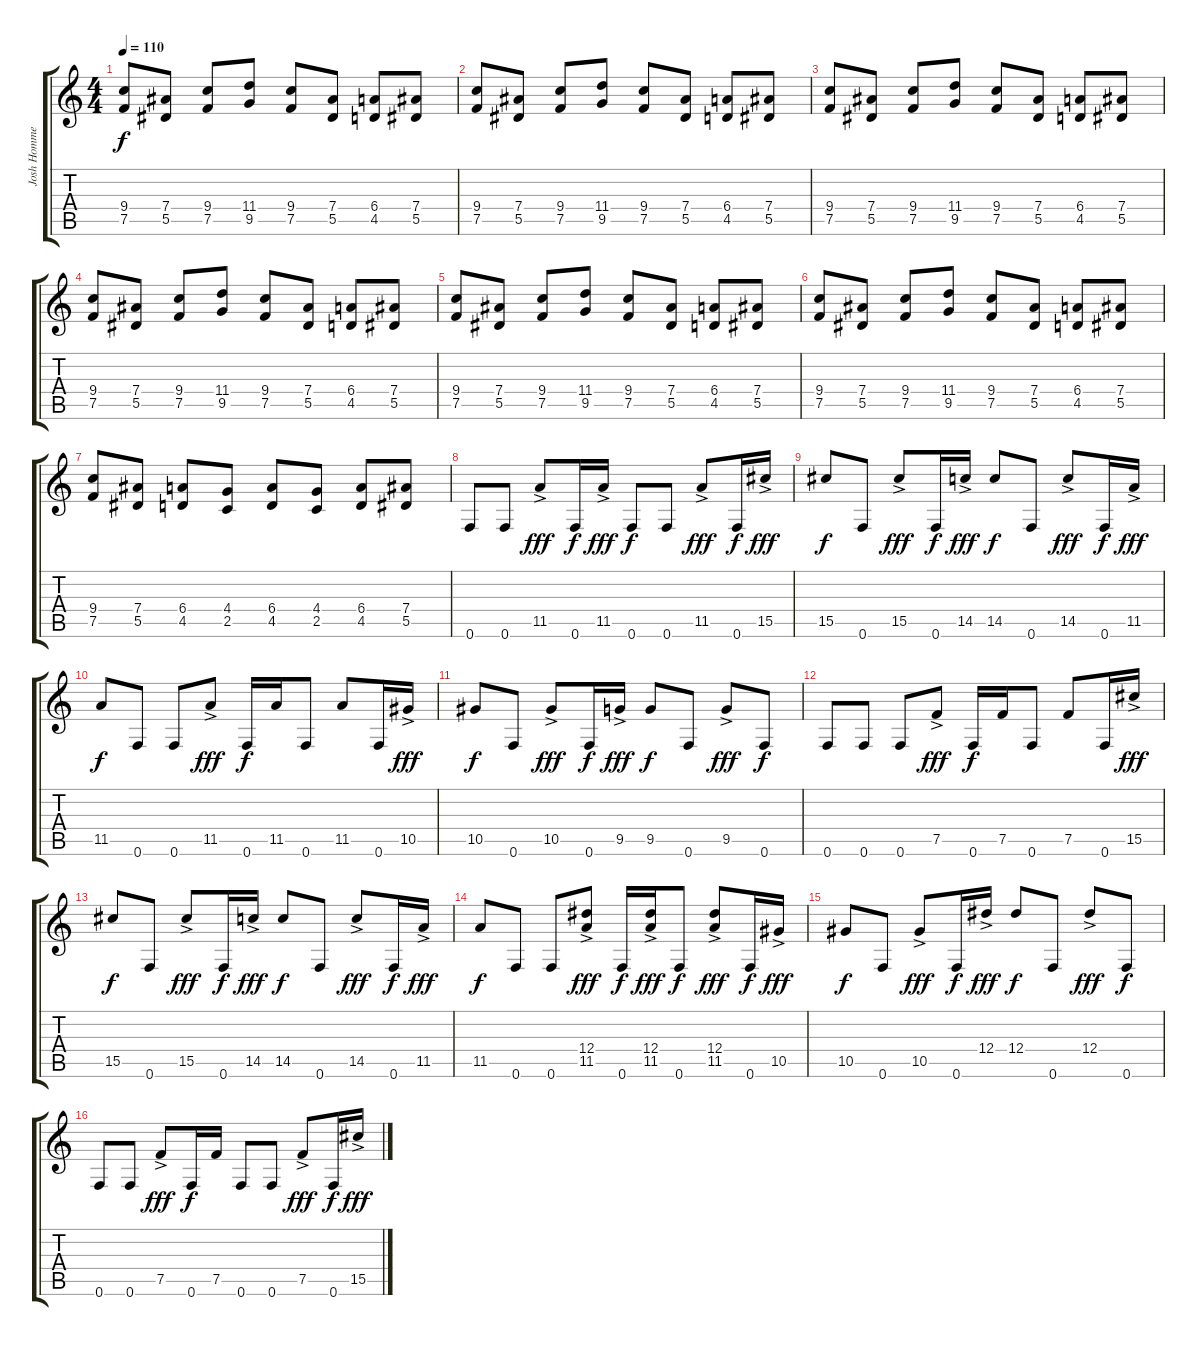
\track ("Josh Homme (Guitar)" "Josh Homme") {instrument overdrivenguitar}
\staff {score tabs}
\tuning (F4 C4 Ab3 Eb3 Bb2 F2) {hide}
\ts (4 4)
\tempo 110
\clef g2
\ks c
(9.4 7.5).8{dy f} (7.4 5.5).8 (9.4 7.5).8 (11.4 9.5).8 (9.4 7.5).8 (7.4 5.5).8 (6.4 4.5).8 (7.4 5.5).8 |
(9.4 7.5).8 (7.4 5.5).8 (9.4 7.5).8 (11.4 9.5).8 (9.4 7.5).8 (7.4 5.5).8 (6.4 4.5).8 (7.4 5.5).8 |
(9.4 7.5).8 (7.4 5.5).8 (9.4 7.5).8 (11.4 9.5).8 (9.4 7.5).8 (7.4 5.5).8 (6.4 4.5).8 (7.4 5.5).8 |
(9.4 7.5).8 (7.4 5.5).8 (9.4 7.5).8 (11.4 9.5).8 (9.4 7.5).8 (7.4 5.5).8 (6.4 4.5).8 (7.4 5.5).8 |
(9.4 7.5).8 (7.4 5.5).8 (9.4 7.5).8 (11.4 9.5).8 (9.4 7.5).8 (7.4 5.5).8 (6.4 4.5).8 (7.4 5.5).8 |
(9.4 7.5).8 (7.4 5.5).8 (9.4 7.5).8 (11.4 9.5).8 (9.4 7.5).8 (7.4 5.5).8 (6.4 4.5).8 (7.4 5.5).8 |
(9.4 7.5).8 (7.4 5.5).8 (6.4 4.5).8 (4.4 2.5).8 (6.4 4.5).8 (4.4 2.5).8 (6.4 4.5).8 (7.4 5.5).8 |
0.6.8{volume 13} 0.6.8 11.5{ac}.8{dy fff} 0.6.16{dy f} 11.5{ac}.16{dy fff} 0.6.8{dy f} 0.6.8 11.5{ac}.8{dy fff} 0.6.16{dy f} 15.5{ac}.16{dy fff} |
15.5.8{dy f} 0.6.8 15.5{ac}.8{dy fff} 0.6.16{dy f} 14.5{ac}.16{dy fff} 14.5.8{dy f} 0.6.8 14.5{ac}.8{dy fff} 0.6.16{dy f} 11.5{ac}.16{dy fff} |
11.5.8{dy f} 0.6.8 0.6.8 11.5{ac}.8{dy fff} 0.6.16{dy f} 11.5.16 0.6.8 11.5.8 0.6.16 10.5{ac}.16{dy fff} |
10.5.8{dy f} 0.6.8 10.5{ac}.8{dy fff} 0.6.16{dy f} 9.5{ac}.16{dy fff} 9.5.8{dy f} 0.6.8 9.5{ac}.8{dy fff} 0.6.8{dy f} |
0.6.8 0.6.8 0.6.8 7.5{ac}.8{dy fff} 0.6.16{dy f} 7.5.16 0.6.8 7.5.8 0.6.16 15.5{ac}.16{dy fff} |
15.5.8{dy f} 0.6.8 15.5{ac}.8{dy fff} 0.6.16{dy f} 14.5{ac}.16{dy fff} 14.5.8{dy f} 0.6.8 14.5{ac}.8{dy fff} 0.6.16{dy f} 11.5{ac}.16{dy fff} |
11.5.8{dy f} 0.6.8 0.6.8 (12.4 11.5{ac}).8{dy fff} 0.6.16{dy f} (12.4 11.5{ac}).16{dy fff} 0.6.8{dy f} (12.4 11.5{ac}).8{dy fff} 0.6.16{dy f} 10.5{ac}.16{dy fff} |
10.5.8{dy f} 0.6.8 10.5{ac}.8{dy fff} 0.6.16{dy f} 12.4{ac}.16{dy fff} 12.4.8{dy f} 0.6.8 12.4{ac}.8{dy fff} 0.6.8{dy f} |
0.6.8 0.6.8 7.5{ac}.8{dy fff} 0.6.16{dy f} 7.5.16 0.6.8 0.6.8 7.5{ac}.8{dy fff} 0.6.16{dy f} 15.5{ac}.16{dy fff}
